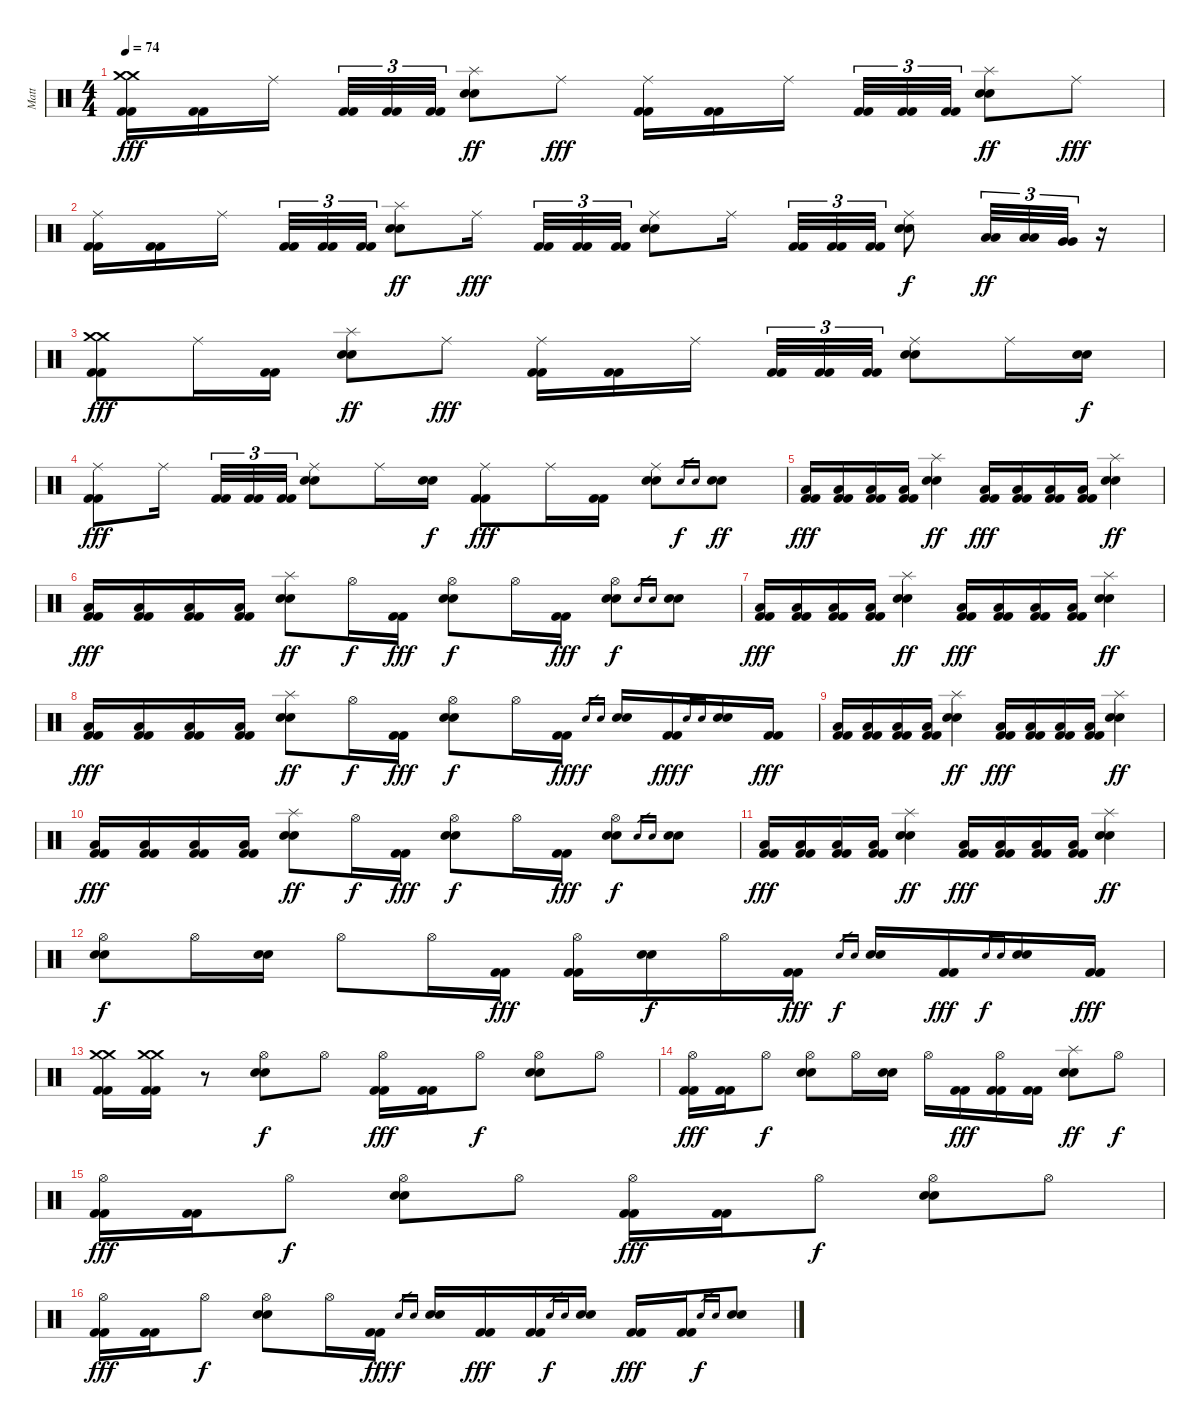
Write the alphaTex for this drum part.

\track ("Matt" "Matt") {instrument percussion}
\staff {score}
\articulation defaults
\ts (4 4)
\tempo 74
\clef neutral
\ks c
("Crash medium (hit)" "Crash medium (hit)" "Kick (hit) 2" "Kick (hit) 2").16{dy fff} ("Kick (hit) 2" "Kick (hit) 2").16 "Ride (middle)".16 ("Kick (hit) 2" "Kick (hit) 2").32{tu (3 2)} ("Kick (hit) 2" "Kick (hit) 2").32{tu (3 2)} ("Kick (hit) 2" "Kick (hit) 2").32{tu (3 2)} ("Splash (hit)" "Electric Snare (hit)" "Electric Snare (hit)").8{dy ff} "Ride (middle)".8{dy fff} ("Ride (middle)" "Kick (hit) 2" "Kick (hit) 2").16 ("Kick (hit) 2" "Kick (hit) 2").16 "Ride (middle)".16 ("Kick (hit) 2" "Kick (hit) 2").32{tu (3 2)} ("Kick (hit) 2" "Kick (hit) 2").32{tu (3 2)} ("Kick (hit) 2" "Kick (hit) 2").32{tu (3 2)} ("Splash (hit)" "Electric Snare (hit)" "Electric Snare (hit)").8{dy ff} "Ride (middle)".8{dy fff} |
("Ride (middle)" "Kick (hit) 2" "Kick (hit) 2").16 ("Kick (hit) 2" "Kick (hit) 2").16 "Ride (middle)".16 ("Kick (hit) 2" "Kick (hit) 2").32{tu (3 2)} ("Kick (hit) 2" "Kick (hit) 2").32{tu (3 2)} ("Kick (hit) 2" "Kick (hit) 2").32{tu (3 2)} ("Splash (hit)" "Electric Snare (hit)" "Electric Snare (hit)").8{dy ff} "Ride (middle)".16{dy fff} ("Kick (hit) 2" "Kick (hit) 2").32{tu (3 2)} ("Kick (hit) 2" "Kick (hit) 2").32{tu (3 2)} ("Kick (hit) 2" "Kick (hit) 2").32{tu (3 2)} ("Ride (middle)" "Electric Snare (hit)" "Electric Snare (hit)").8 "Ride (middle)".16 ("Kick (hit) 2" "Kick (hit) 2").32{tu (3 2)} ("Kick (hit) 2" "Kick (hit) 2").32{tu (3 2)} ("Kick (hit) 2" "Kick (hit) 2").32{tu (3 2)} ("Ride (middle)" "Electric Snare (hit)" "Electric Snare (hit)").8{dy f} ("Low Tom (hit)" "Low Tom (hit)").32{tu (3 2) dy ff} ("Low Tom (hit)" "Low Tom (hit)").32{tu (3 2)} ("Very Low Tom (hit)" "Very Low Tom (hit)").32{tu (3 2)} r.16 |
("Crash medium (hit)" "Crash medium (hit)" "Kick (hit) 2" "Kick (hit) 2").8{dy fff} "Ride (middle)".16 ("Kick (hit) 2" "Kick (hit) 2").16 ("Splash (hit)" "Electric Snare (hit)" "Electric Snare (hit)").8{dy ff} "Ride (middle)".8{dy fff} ("Ride (middle)" "Kick (hit) 2" "Kick (hit) 2").16 ("Kick (hit) 2" "Kick (hit) 2").16 "Ride (middle)".16 ("Kick (hit) 2" "Kick (hit) 2").32{tu (3 2)} ("Kick (hit) 2" "Kick (hit) 2").32{tu (3 2)} ("Kick (hit) 2" "Kick (hit) 2").32{tu (3 2)} ("Ride (middle)" "Electric Snare (hit)" "Electric Snare (hit)").8 "Ride (middle)".16 ("Electric Snare (hit)" "Electric Snare (hit)").16{dy f} |
("Ride (middle)" "Kick (hit) 2" "Kick (hit) 2").8{dy fff} "Ride (middle)".16 ("Kick (hit) 2" "Kick (hit) 2").32{tu (3 2)} ("Kick (hit) 2" "Kick (hit) 2").32{tu (3 2)} ("Kick (hit) 2" "Kick (hit) 2").32{tu (3 2)} ("Ride (middle)" "Electric Snare (hit)" "Electric Snare (hit)").8 "Ride (middle)".16 ("Electric Snare (hit)" "Electric Snare (hit)").16{dy f} ("Ride (middle)" "Kick (hit) 2" "Kick (hit) 2").8{dy fff} "Ride (middle)".16 ("Kick (hit) 2" "Kick (hit) 2").16 ("Ride (middle)" "Electric Snare (hit)" "Electric Snare (hit)").8 "Electric Snare (hit)".16{gr dy f} "Electric Snare (hit)".16{gr} ("Electric Snare (hit)" "Electric Snare (hit)").8{dy ff} |
("Low Tom (hit)" "Kick (hit) 2" "Kick (hit) 2").16{dy fff} ("Low Tom (hit)" "Kick (hit) 2" "Kick (hit) 2").16 ("Low Tom (hit)" "Kick (hit) 2" "Kick (hit) 2").16 ("Low Tom (hit)" "Kick (hit) 2" "Kick (hit) 2").16 ("Splash (hit)" "Electric Snare (hit)" "Electric Snare (hit)").4{dy ff} ("Low Tom (hit)" "Kick (hit) 2" "Kick (hit) 2").16{dy fff} ("Low Tom (hit)" "Kick (hit) 2" "Kick (hit) 2").16 ("Low Tom (hit)" "Kick (hit) 2" "Kick (hit) 2").16 ("Low Tom (hit)" "Kick (hit) 2" "Kick (hit) 2").16 ("Splash (hit)" "Electric Snare (hit)" "Electric Snare (hit)").4{dy ff} |
("Low Tom (hit)" "Kick (hit) 2" "Kick (hit) 2").16{dy fff} ("Low Tom (hit)" "Kick (hit) 2" "Kick (hit) 2").16 ("Low Tom (hit)" "Kick (hit) 2" "Kick (hit) 2").16 ("Low Tom (hit)" "Kick (hit) 2" "Kick (hit) 2").16 ("Splash (hit)" "Electric Snare (hit)" "Electric Snare (hit)").8{dy ff} "Hi-Hat (open)".16{dy f} ("Kick (hit) 2" "Kick (hit) 2").16{dy fff} ("Hi-Hat (open)" "Electric Snare (hit)" "Electric Snare (hit)").8{dy f} "Hi-Hat (open)".16 ("Kick (hit) 2" "Kick (hit) 2").16{dy fff} ("Hi-Hat (open)" "Electric Snare (hit)" "Electric Snare (hit)").8{dy f} "Electric Snare (hit)".16{gr} "Electric Snare (hit)".16{gr} ("Electric Snare (hit)" "Electric Snare (hit)").8 |
("Low Tom (hit)" "Kick (hit) 2" "Kick (hit) 2").16{dy fff} ("Low Tom (hit)" "Kick (hit) 2" "Kick (hit) 2").16 ("Low Tom (hit)" "Kick (hit) 2" "Kick (hit) 2").16 ("Low Tom (hit)" "Kick (hit) 2" "Kick (hit) 2").16 ("Splash (hit)" "Electric Snare (hit)" "Electric Snare (hit)").4{dy ff} ("Low Tom (hit)" "Kick (hit) 2" "Kick (hit) 2").16{dy fff} ("Low Tom (hit)" "Kick (hit) 2" "Kick (hit) 2").16 ("Low Tom (hit)" "Kick (hit) 2" "Kick (hit) 2").16 ("Low Tom (hit)" "Kick (hit) 2" "Kick (hit) 2").16 ("Splash (hit)" "Electric Snare (hit)" "Electric Snare (hit)").4{dy ff} |
("Low Tom (hit)" "Kick (hit) 2" "Kick (hit) 2").16{dy fff} ("Low Tom (hit)" "Kick (hit) 2" "Kick (hit) 2").16 ("Low Tom (hit)" "Kick (hit) 2" "Kick (hit) 2").16 ("Low Tom (hit)" "Kick (hit) 2" "Kick (hit) 2").16 ("Splash (hit)" "Electric Snare (hit)" "Electric Snare (hit)").8{dy ff} "Hi-Hat (open)".16{dy f} ("Kick (hit) 2" "Kick (hit) 2").16{dy fff} ("Hi-Hat (open)" "Electric Snare (hit)" "Electric Snare (hit)").8{dy f} "Hi-Hat (open)".16 ("Kick (hit) 2" "Kick (hit) 2").16{dy fff} "Electric Snare (hit)".16{gr dy f} "Electric Snare (hit)".16{gr} ("Electric Snare (hit)" "Electric Snare (hit)").16 ("Kick (hit) 2" "Kick (hit) 2").16{dy fff} "Electric Snare (hit)".16{gr dy f} "Electric Snare (hit)".16{gr} ("Electric Snare (hit)" "Electric Snare (hit)").16 ("Kick (hit) 2" "Kick (hit) 2").16{dy fff} |
("Low Tom (hit)" "Kick (hit) 2" "Kick (hit) 2").16 ("Low Tom (hit)" "Kick (hit) 2" "Kick (hit) 2").16 ("Low Tom (hit)" "Kick (hit) 2" "Kick (hit) 2").16 ("Low Tom (hit)" "Kick (hit) 2" "Kick (hit) 2").16 ("Splash (hit)" "Electric Snare (hit)" "Electric Snare (hit)").4{dy ff} ("Low Tom (hit)" "Kick (hit) 2" "Kick (hit) 2").16{dy fff} ("Low Tom (hit)" "Kick (hit) 2" "Kick (hit) 2").16 ("Low Tom (hit)" "Kick (hit) 2" "Kick (hit) 2").16 ("Low Tom (hit)" "Kick (hit) 2" "Kick (hit) 2").16 ("Splash (hit)" "Electric Snare (hit)" "Electric Snare (hit)").4{dy ff} |
("Low Tom (hit)" "Kick (hit) 2" "Kick (hit) 2").16{dy fff} ("Low Tom (hit)" "Kick (hit) 2" "Kick (hit) 2").16 ("Low Tom (hit)" "Kick (hit) 2" "Kick (hit) 2").16 ("Low Tom (hit)" "Kick (hit) 2" "Kick (hit) 2").16 ("Splash (hit)" "Electric Snare (hit)" "Electric Snare (hit)").8{dy ff} "Hi-Hat (open)".16{dy f} ("Kick (hit) 2" "Kick (hit) 2").16{dy fff} ("Hi-Hat (open)" "Electric Snare (hit)" "Electric Snare (hit)").8{dy f} "Hi-Hat (open)".16 ("Kick (hit) 2" "Kick (hit) 2").16{dy fff} ("Hi-Hat (open)" "Electric Snare (hit)" "Electric Snare (hit)").8{dy f} "Electric Snare (hit)".16{gr} "Electric Snare (hit)".16{gr} ("Electric Snare (hit)" "Electric Snare (hit)").8 |
("Low Tom (hit)" "Kick (hit) 2" "Kick (hit) 2").16{dy fff} ("Low Tom (hit)" "Kick (hit) 2" "Kick (hit) 2").16 ("Low Tom (hit)" "Kick (hit) 2" "Kick (hit) 2").16 ("Low Tom (hit)" "Kick (hit) 2" "Kick (hit) 2").16 ("Splash (hit)" "Electric Snare (hit)" "Electric Snare (hit)").4{dy ff} ("Low Tom (hit)" "Kick (hit) 2" "Kick (hit) 2").16{dy fff} ("Low Tom (hit)" "Kick (hit) 2" "Kick (hit) 2").16 ("Low Tom (hit)" "Kick (hit) 2" "Kick (hit) 2").16 ("Low Tom (hit)" "Kick (hit) 2" "Kick (hit) 2").16 ("Splash (hit)" "Electric Snare (hit)" "Electric Snare (hit)").4{dy ff} |
("Hi-Hat (open)" "Electric Snare (hit)" "Electric Snare (hit)").8{dy f} "Hi-Hat (open)".16 ("Electric Snare (hit)" "Electric Snare (hit)").16 "Hi-Hat (open)".8 "Hi-Hat (open)".16 ("Kick (hit) 2" "Kick (hit) 2").16{dy fff} ("Hi-Hat (open)" "Kick (hit) 2" "Kick (hit) 2").16 ("Electric Snare (hit)" "Electric Snare (hit)").16{dy f} "Hi-Hat (open)".16 ("Kick (hit) 2" "Kick (hit) 2").16{dy fff} "Electric Snare (hit)".16{gr dy f} "Electric Snare (hit)".16{gr} ("Electric Snare (hit)" "Electric Snare (hit)").16 ("Kick (hit) 2" "Kick (hit) 2").16{dy fff} "Electric Snare (hit)".16{gr dy f} "Electric Snare (hit)".16{gr} ("Electric Snare (hit)" "Electric Snare (hit)").16 ("Kick (hit) 2" "Kick (hit) 2").16{dy fff} |
("Crash medium (hit)" "Crash medium (hit)" "Kick (hit) 2" "Kick (hit) 2").16 ("Crash medium (hit)" "Crash medium (hit)" "Kick (hit) 2" "Kick (hit) 2").16 r.8 ("Hi-Hat (open)" "Electric Snare (hit)" "Electric Snare (hit)").8{dy f} "Hi-Hat (open)".8 ("Hi-Hat (open)" "Kick (hit) 2" "Kick (hit) 2").16{dy fff} ("Kick (hit) 2" "Kick (hit) 2").16 "Hi-Hat (open)".8{dy f} ("Hi-Hat (open)" "Electric Snare (hit)" "Electric Snare (hit)").8 "Hi-Hat (open)".8 |
("Hi-Hat (open)" "Kick (hit) 2" "Kick (hit) 2").16{dy fff} ("Kick (hit) 2" "Kick (hit) 2").16 "Hi-Hat (open)".8{dy f} ("Hi-Hat (open)" "Electric Snare (hit)" "Electric Snare (hit)").8 "Hi-Hat (open)".16 ("Electric Snare (hit)" "Electric Snare (hit)").16 "Hi-Hat (open)".16 ("Kick (hit) 2" "Kick (hit) 2").16{dy fff} ("Hi-Hat (open)" "Kick (hit) 2" "Kick (hit) 2").16 ("Kick (hit) 2" "Kick (hit) 2").16 ("Splash (hit)" "Electric Snare (hit)" "Electric Snare (hit)").8{dy ff} "Hi-Hat (open)".8{dy f} |
("Hi-Hat (open)" "Kick (hit) 2" "Kick (hit) 2").16{dy fff} ("Kick (hit) 2" "Kick (hit) 2").16 "Hi-Hat (open)".8{dy f} ("Hi-Hat (open)" "Electric Snare (hit)" "Electric Snare (hit)").8 "Hi-Hat (open)".8 ("Hi-Hat (open)" "Kick (hit) 2" "Kick (hit) 2").16{dy fff} ("Kick (hit) 2" "Kick (hit) 2").16 "Hi-Hat (open)".8{dy f} ("Hi-Hat (open)" "Electric Snare (hit)" "Electric Snare (hit)").8 "Hi-Hat (open)".8 |
("Hi-Hat (open)" "Kick (hit) 2" "Kick (hit) 2").16{dy fff} ("Kick (hit) 2" "Kick (hit) 2").16 "Hi-Hat (open)".8{dy f} ("Hi-Hat (open)" "Electric Snare (hit)" "Electric Snare (hit)").8 "Hi-Hat (open)".16 ("Kick (hit) 2" "Kick (hit) 2").16{dy fff} "Electric Snare (hit)".16{gr dy f} "Electric Snare (hit)".16{gr} ("Electric Snare (hit)" "Electric Snare (hit)").16 ("Kick (hit) 2" "Kick (hit) 2").16{dy fff} ("Kick (hit) 2" "Kick (hit) 2").16 "Electric Snare (hit)".16{gr dy f} "Electric Snare (hit)".16{gr} ("Electric Snare (hit)" "Electric Snare (hit)").16 ("Kick (hit) 2" "Kick (hit) 2").16{dy fff} ("Kick (hit) 2" "Kick (hit) 2").16 "Electric Snare (hit)".16{gr dy f} "Electric Snare (hit)".16{gr} ("Electric Snare (hit)" "Electric Snare (hit)").8
